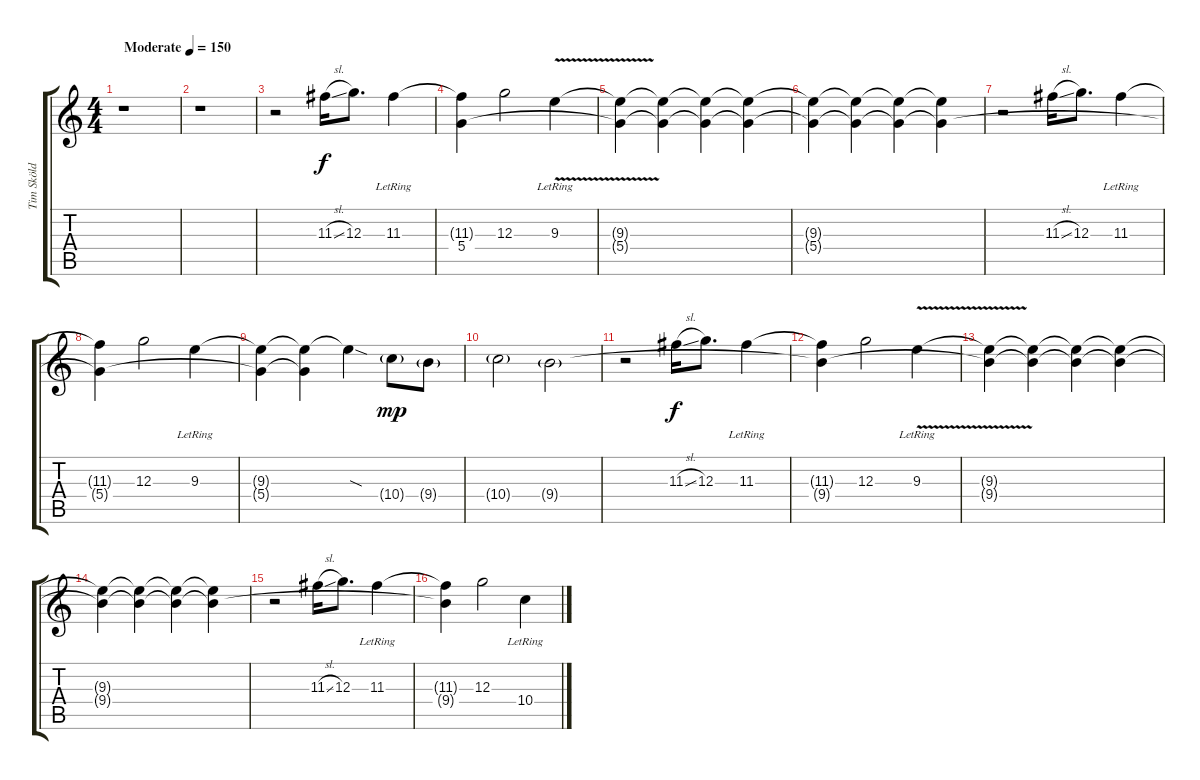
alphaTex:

\track ("Tim Sköld II" "Tim Sköld ") {instrument overdrivenguitar}
\staff {score tabs}
\tuning (E4 B3 G3 D3 A2 E2) {hide}
\ts (4 4)
\tempo (150 "Moderate")
\clef g2
\ks c
r.1{dy f instrument overdrivenguitar} |
r.1 |
r.2 11.3{sl}.16 12.3.8{d} 11.3{lr}.4 |
(11.3{t} 5.4).4 12.3.2 9.3{v lr}.4 |
(9.3{t} 5.4{t}).4 (9.3{t} 5.4{t}).4 (9.3{t} 5.4{t}).4 (9.3{t} 5.4{t}).4 |
(9.3{t} 5.4{t}).4 (9.3{t} 5.4{t}).4 (9.3{t} 5.4{t}).4 (9.3{t} 5.4{t}).4 |
r.2 11.3{sl}.16 12.3.8{d} 11.3{lr}.4 |
(11.3{t} 5.4{t}).4 12.3.2 9.3{lr}.4 |
(9.3{t} 5.4{t}).4 (9.3{t} 5.4{t}).4 9.3{sod t}.4 10.4{g}.8{dy mp} 9.4{g}.8 |
10.4{g}.2 9.4{g}.2 |
r.2 11.3{sl}.16{dy f} 12.3.8{d} 11.3{lr}.4 |
(11.3{t} 9.4{t}).4 12.3.2 9.3{v lr}.4 |
(9.3{t} 9.4{t}).4 (9.3{t} 9.4{t}).4 (9.3{t} 9.4{t}).4 (9.3{t} 9.4{t}).4 |
(9.3{t} 9.4{t}).4 (9.3{t} 9.4{t}).4 (9.3{t} 9.4{t}).4 (9.3{t} 9.4{t}).4 |
r.2 11.3{sl}.16 12.3.8{d} 11.3{lr}.4 |
(11.3{t} 9.4{t}).4 12.3.2 10.4{lr}.4
